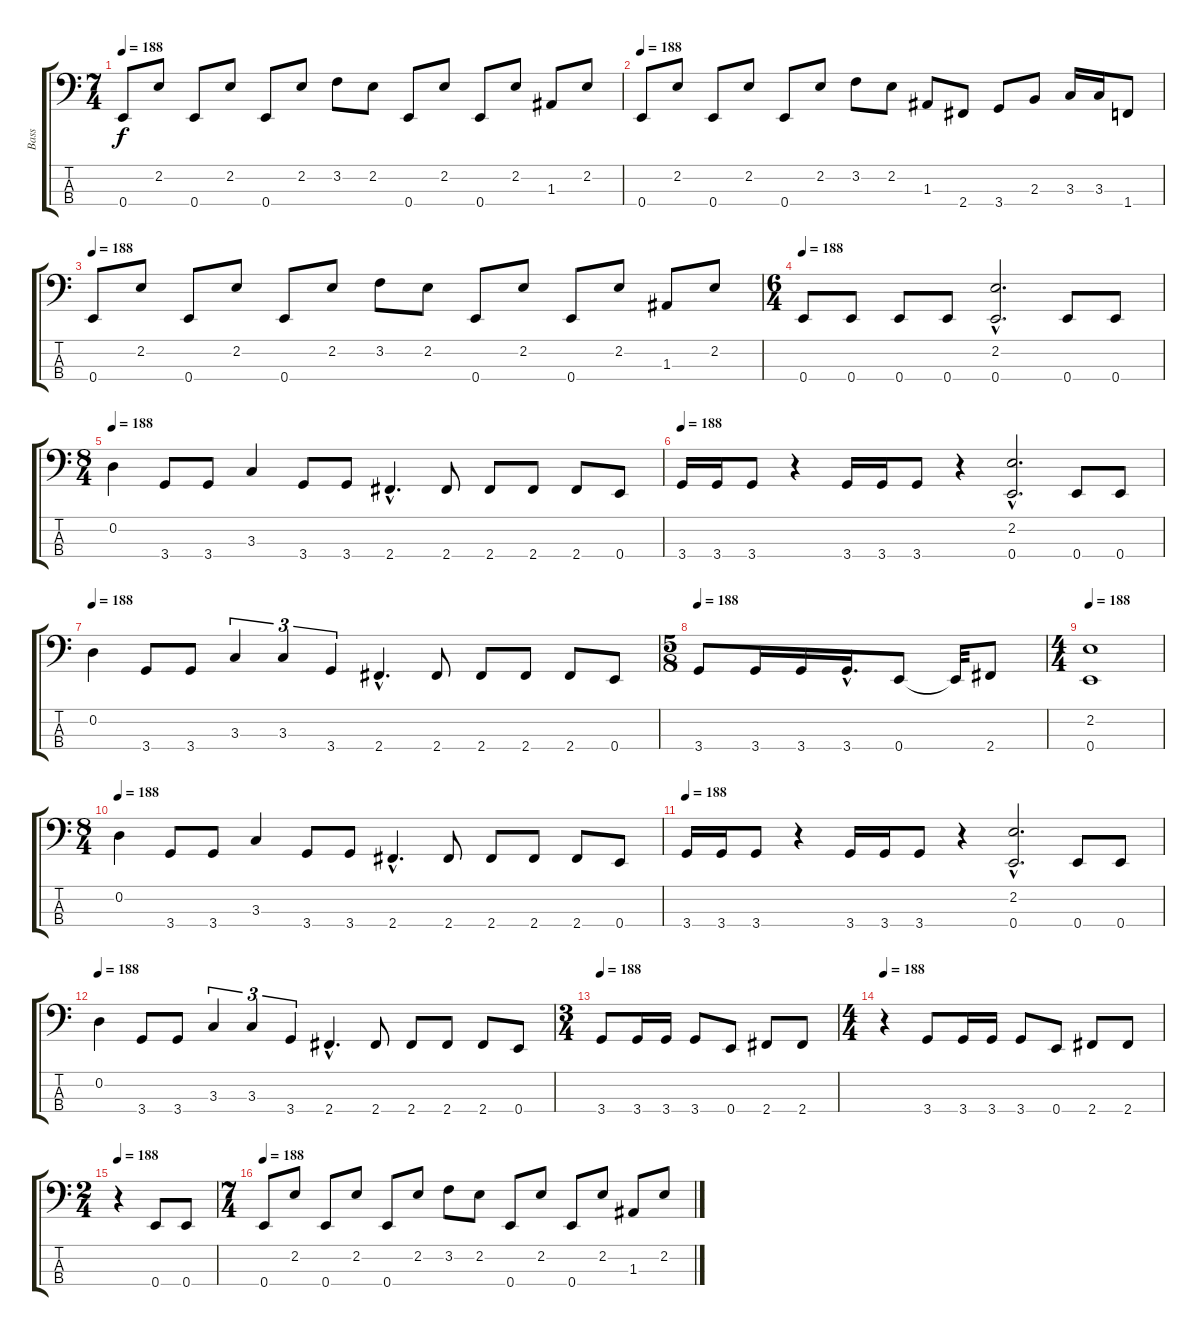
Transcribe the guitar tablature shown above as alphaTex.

\track ("Bass" "Bass") {instrument electricbassfinger}
\staff {score tabs}
\tuning (G2 D2 A1 E1) {hide}
\ts (7 4)
\tempo 188
\clef f4
\ks c
0.4.8{dy f} 2.2.8 0.4.8 2.2.8 0.4.8 2.2.8 3.2.8 2.2.8 0.4.8 2.2.8 0.4.8 2.2.8 1.3.8 2.2.8 |
\tempo 188
0.4.8 2.2.8 0.4.8 2.2.8 0.4.8 2.2.8 3.2.8 2.2.8 1.3.8 2.4.8 3.4.8 2.3.8 3.3.16 3.3.16 1.4.8 |
\tempo 188
0.4.8 2.2.8 0.4.8 2.2.8 0.4.8 2.2.8 3.2.8 2.2.8 0.4.8 2.2.8 0.4.8 2.2.8 1.3.8 2.2.8 |
\ts (6 4)
\tempo 188
0.4.8 0.4.8 0.4.8 0.4.8 (2.2{hac} 0.4{hac}).2{d} 0.4.8 0.4.8 |
\ts (8 4)
\tempo 188
0.2.4 3.4.8 3.4.8 3.3.4 3.4.8 3.4.8 2.4{hac}.4{d} 2.4.8 2.4.8 2.4.8 2.4.8 0.4.8 |
\tempo 188
3.4.16 3.4.16 3.4.8 r.4 3.4.16 3.4.16 3.4.8 r.4 (2.2{hac} 0.4{hac}).2{d} 0.4.8 0.4.8 |
\tempo 188
0.2.4 3.4.8 3.4.8 3.3.4{tu (3 2)} 3.3.4{tu (3 2)} 3.4.4{tu (3 2)} 2.4{hac}.4{d} 2.4.8 2.4.8 2.4.8 2.4.8 0.4.8 |
\ts (5 8)
\tempo 188
3.4.8 3.4.16 3.4.16 3.4{hac}.16{d} 0.4.8 0.4{t}.32 2.4.8 |
\ts (4 4)
\tempo 188
(2.2 0.4).1 |
\ts (8 4)
\tempo 188
0.2.4 3.4.8 3.4.8 3.3.4 3.4.8 3.4.8 2.4{hac}.4{d} 2.4.8 2.4.8 2.4.8 2.4.8 0.4.8 |
\tempo 188
3.4.16 3.4.16 3.4.8 r.4 3.4.16 3.4.16 3.4.8 r.4 (2.2{hac} 0.4{hac}).2{d} 0.4.8 0.4.8 |
\tempo 188
0.2.4 3.4.8 3.4.8 3.3.4{tu (3 2)} 3.3.4{tu (3 2)} 3.4.4{tu (3 2)} 2.4{hac}.4{d} 2.4.8 2.4.8 2.4.8 2.4.8 0.4.8 |
\ts (3 4)
\tempo 188
3.4.8 3.4.16 3.4.16 3.4.8 0.4.8 2.4.8 2.4.8 |
\ts (4 4)
\tempo 188
r.4 3.4.8 3.4.16 3.4.16 3.4.8 0.4.8 2.4.8 2.4.8 |
\ts (2 4)
\tempo 188
r.4 0.4.8 0.4.8 |
\ts (7 4)
\tempo 188
0.4.8 2.2.8 0.4.8 2.2.8 0.4.8 2.2.8 3.2.8 2.2.8 0.4.8 2.2.8 0.4.8 2.2.8 1.3.8 2.2.8
